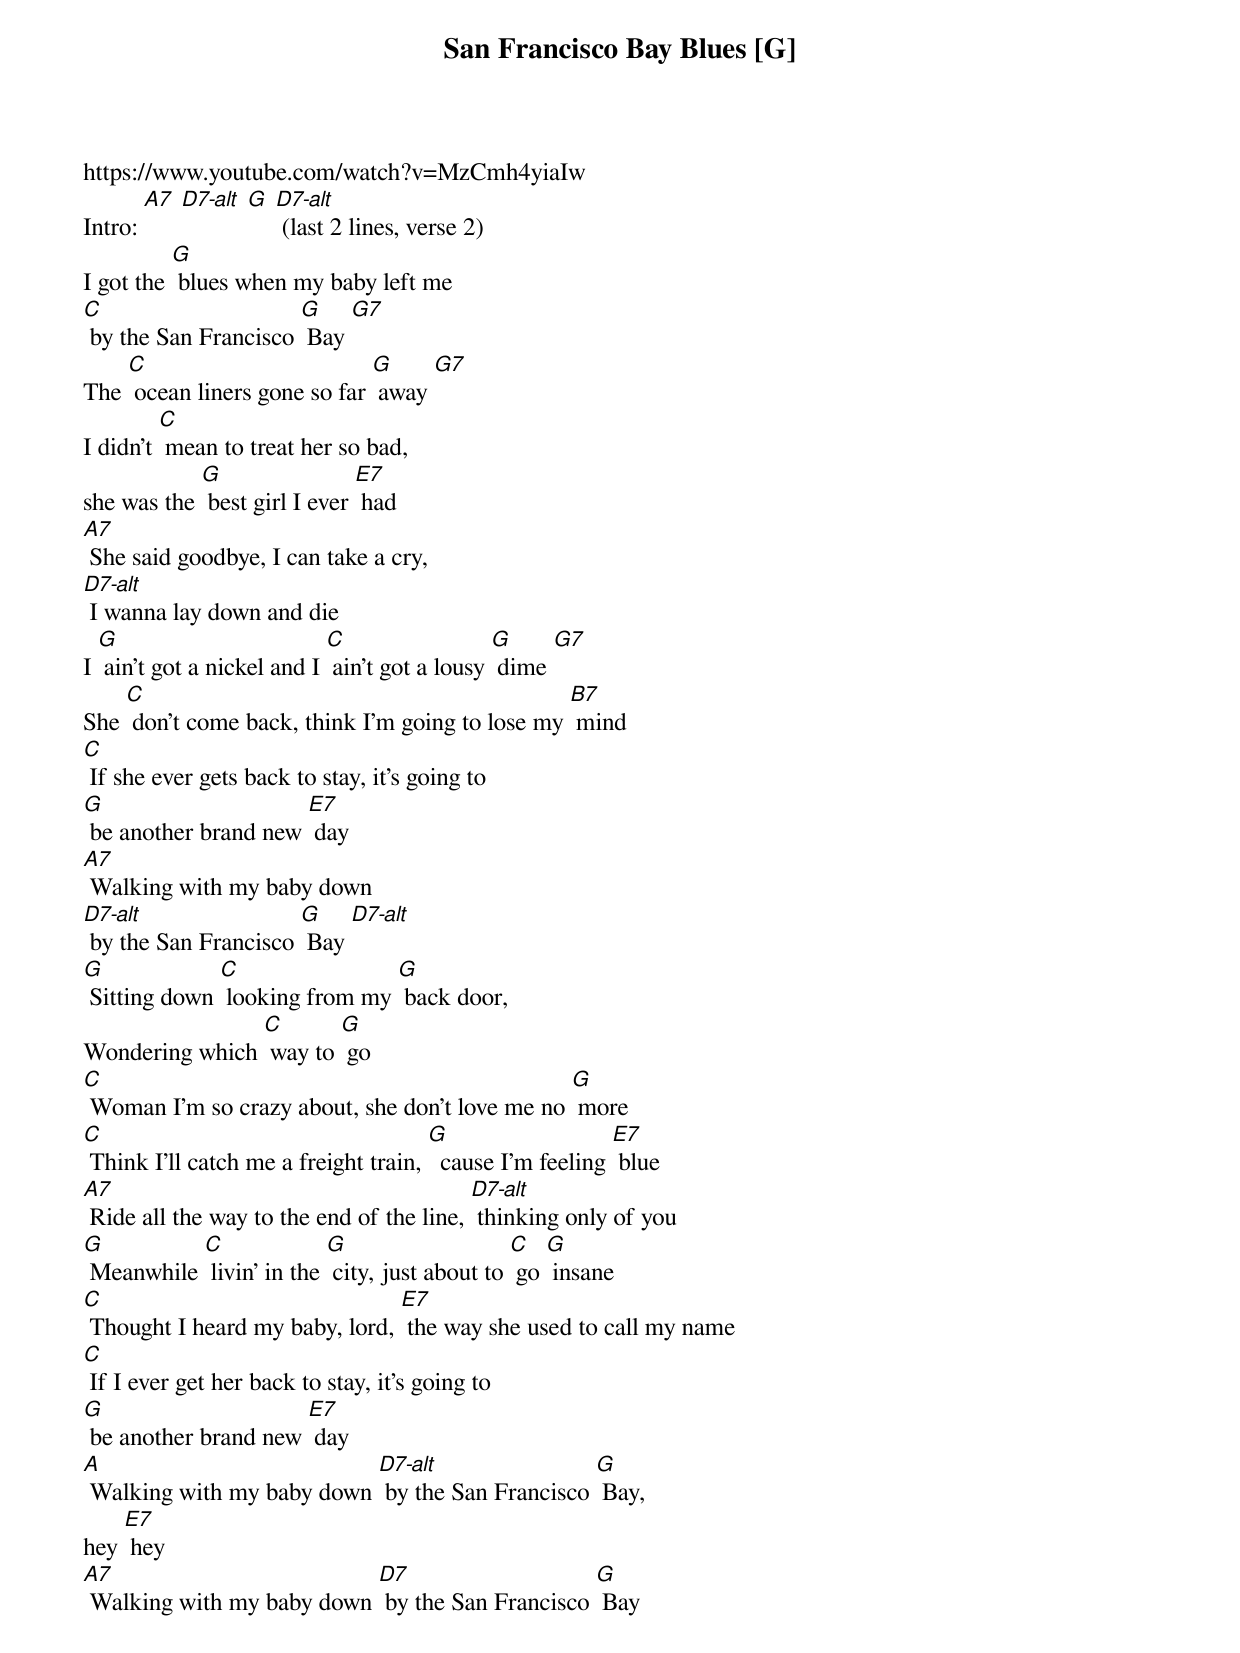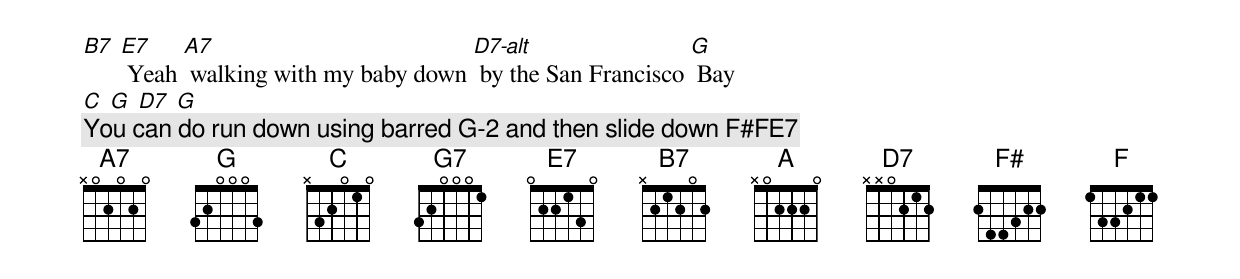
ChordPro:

{t: San Francisco Bay Blues [G] }
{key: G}
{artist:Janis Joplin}
https://www.youtube.com/watch?v=MzCmh4yiaIw
{c: }
Intro: [A7] [D7-alt] [G] [D7-alt] (last 2 lines, verse 2)
{c: }
I got the [G] blues when my baby left me
[C] by the San Francisco [G] Bay [G7]
The [C] ocean liners gone so far [G] away [G7]
I didn't [C] mean to treat her so bad,
she was the [G] best girl I ever [E7] had
[A7] She said goodbye, I can take a cry,
[D7-alt] I wanna lay down and die
{c: }
I [G] ain't got a nickel and I [C] ain't got a lousy [G] dime [G7]
She [C] don't come back, think I'm going to lose my [B7] mind
[C] If she ever gets back to stay, it's going to
[G] be another brand new [E7] day
[A7] Walking with my baby down
[D7-alt] by the San Francisco [G] Bay [D7-alt]
{c: }
[G] Sitting down [C] looking from my [G] back door,
Wondering which [C] way to [G] go
[C] Woman I'm so crazy about, she don't love me no [G] more
[C] Think I'll catch me a freight train, [G]  cause I'm feeling [E7] blue
[A7] Ride all the way to the end of the line, [D7-alt] thinking only of you
{c: }
[G] Meanwhile [C] livin' in the [G] city, just about to [C] go [G] insane
[C] Thought I heard my baby, lord, [E7] the way she used to call my name
[C] If I ever get her back to stay, it's going to
[G] be another brand new [E7] day
[A] Walking with my baby down [D7-alt] by the San Francisco [G] Bay,
hey [E7] hey
{c: }
[A7] Walking with my baby down [D7] by the San Francisco [G] Bay
[B7] [E7] Yeah [A7] walking with my baby down [D7-alt] by the San Francisco [G] Bay
[C] [G] [D7] [G]
{c: You can do run down using barred [G-2] and then slide down [F#][F][E7]}
